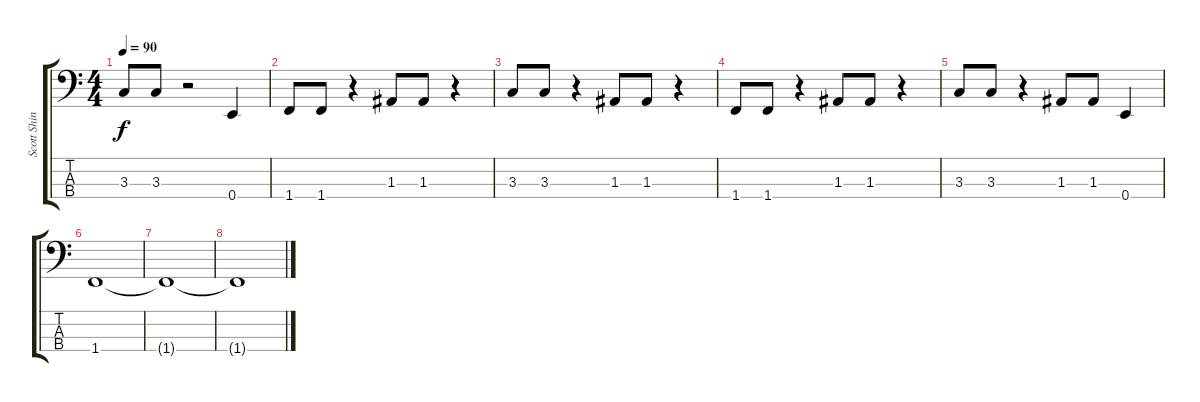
\track ("Scott Shiner" "Scott Shin") {instrument electricbasspick}
\staff {score tabs}
\tuning (G2 D2 A1 E1) {hide}
\ts (4 4)
\tempo 90
\clef f4
\ks c
3.3.8{dy f} 3.3.8 r.2 0.4.4 |
1.4.8 1.4.8 r.4 1.3.8 1.3.8 r.4 |
3.3.8 3.3.8 r.4 1.3.8 1.3.8 r.4 |
1.4.8 1.4.8 r.4 1.3.8 1.3.8 r.4 |
3.3.8 3.3.8 r.4 1.3.8 1.3.8 0.4.4 |
1.4.1 |
1.4{t}.1 |
1.4{t}.1
